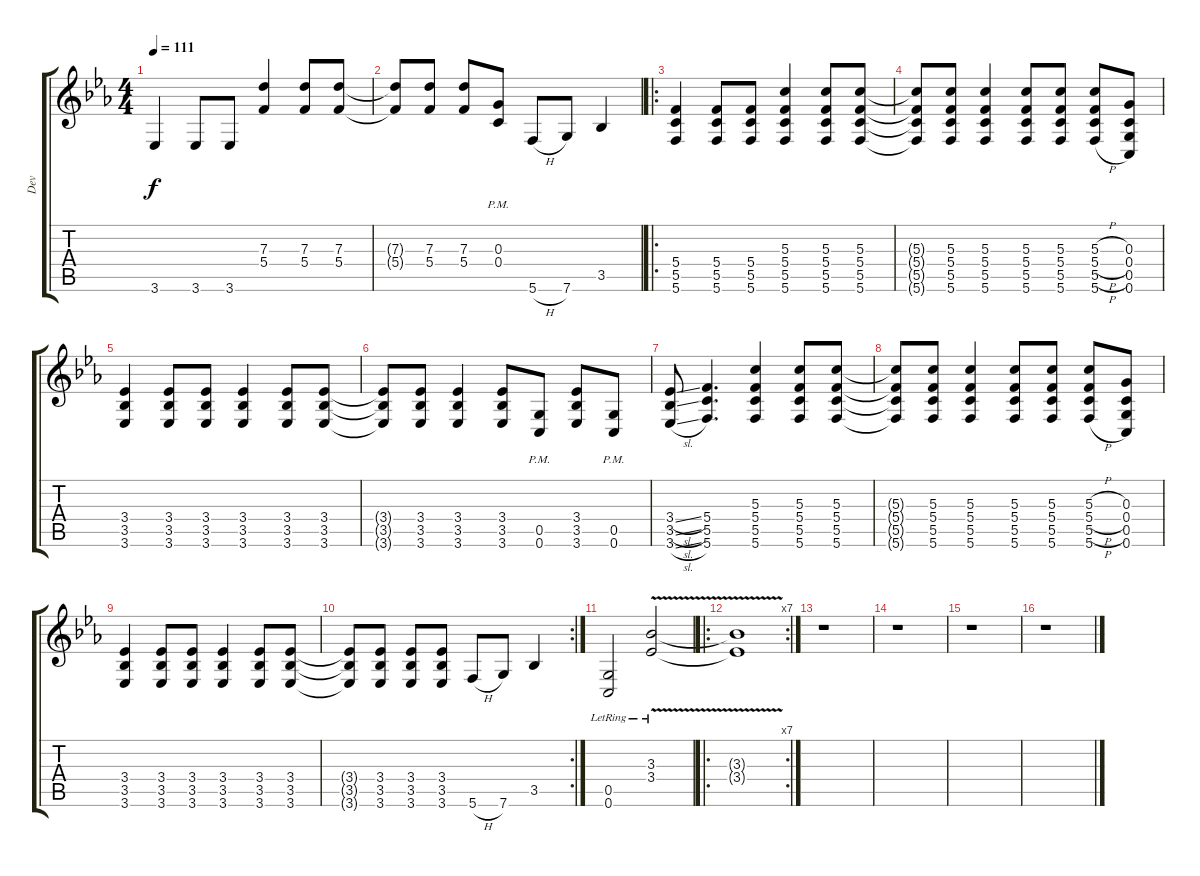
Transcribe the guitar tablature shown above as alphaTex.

\track ("Dev" "Dev") {instrument distortionguitar}
\staff {score tabs}
\tuning (E4 C4 G3 C3 G2 C2) {hide}
\ts (4 4)
\tempo 111
\clef g2
\ks eb
3.6.4{dy f} 3.6.8 3.6.8 (7.3 5.4).4 (7.3 5.4).8 (7.3 5.4).8 |
(7.3{t} 5.4{t}).8 (7.3 5.4).8 (7.3 5.4).8 (0.3{pm} 0.4{pm}).8 5.6{h}.8 7.6.8 3.5.4 |
\ro
(5.4 5.5 5.6).4 (5.4 5.5 5.6).8 (5.4 5.5 5.6).8 (5.3 5.4 5.5 5.6).4 (5.3 5.4 5.5 5.6).8 (5.3 5.4 5.5 5.6).8 |
(5.3{t} 5.4{t} 5.5{t} 5.6{t}).8 (5.3 5.4 5.5 5.6).8 (5.3 5.4 5.5 5.6).4 (5.3 5.4 5.5 5.6).8 (5.3 5.4 5.5 5.6).8 (5.3{h} 5.4{h} 5.5{h} 5.6{h}).8 (0.3 0.4 0.5 0.6).8 |
(3.4 3.5 3.6).4 (3.4 3.5 3.6).8 (3.4 3.5 3.6).8 (3.4 3.5 3.6).4 (3.4 3.5 3.6).8 (3.4 3.5 3.6).8 |
(3.4{t} 3.5{t} 3.6{t}).8 (3.4 3.5 3.6).8 (3.4 3.5 3.6).4 (3.4 3.5 3.6).8 (0.5{pm} 0.6{pm}).8 (3.4 3.5 3.6).8 (0.5{pm} 0.6{pm}).8 |
(3.4{sl} 3.5{sl} 3.6{sl}).8 (5.4 5.5 5.6).4{d} (5.3 5.4 5.5 5.6).4 (5.3 5.4 5.5 5.6).8 (5.3 5.4 5.5 5.6).8 |
(5.3{t} 5.4{t} 5.5{t} 5.6{t}).8 (5.3 5.4 5.5 5.6).8 (5.3 5.4 5.5 5.6).4 (5.3 5.4 5.5 5.6).8 (5.3 5.4 5.5 5.6).8 (5.3{h} 5.4{h} 5.5{h} 5.6{h}).8 (0.3 0.4 0.5 0.6).8 |
(3.4 3.5 3.6).4 (3.4 3.5 3.6).8 (3.4 3.5 3.6).8 (3.4 3.5 3.6).4 (3.4 3.5 3.6).8 (3.4 3.5 3.6).8 |
\rc 2
(3.4{t} 3.5{t} 3.6{t}).8 (3.4 3.5 3.6).8 (3.4 3.5 3.6).8 (3.4 3.5 3.6).8 5.6{h}.8 7.6.8 3.5.4 |
(0.5{lr} 0.6{lr}).2 (3.3{v lr} 3.4{v lr}).2 |
\ro
\rc 7
(3.3{v t} 3.4{v t}).1 |
r.1 |
r.1 |
r.1 |
r.1
